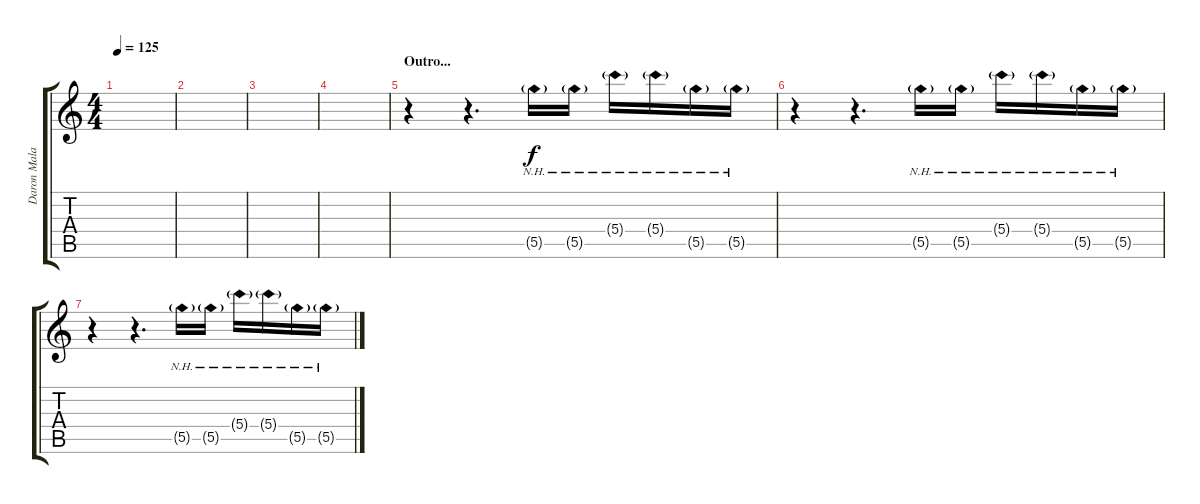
\track ("Daron Malakian Fills" "Daron Mala") {instrument overdrivenguitar}
\staff {score tabs}
\tuning (D4 A3 F3 C3 G2 C2) {hide}
\ts (4 4)
\tempo 125
\clef g2
\ks c
|
|
|
|
\section ("" "Outro...")
r.4 r.4{d} 5.5{nh g}.16 5.5{nh g}.16 5.4{nh g}.16 5.4{nh g}.16 5.5{nh g}.16 5.5{nh g}.16 |
r.4 r.4{d} 5.5{nh g}.16 5.5{nh g}.16 5.4{nh g}.16 5.4{nh g}.16 5.5{nh g}.16 5.5{nh g}.16 |
r.4 r.4{d} 5.5{nh g}.16 5.5{nh g}.16 5.4{nh g}.16 5.4{nh g}.16 5.5{nh g}.16 5.5{nh g}.16
